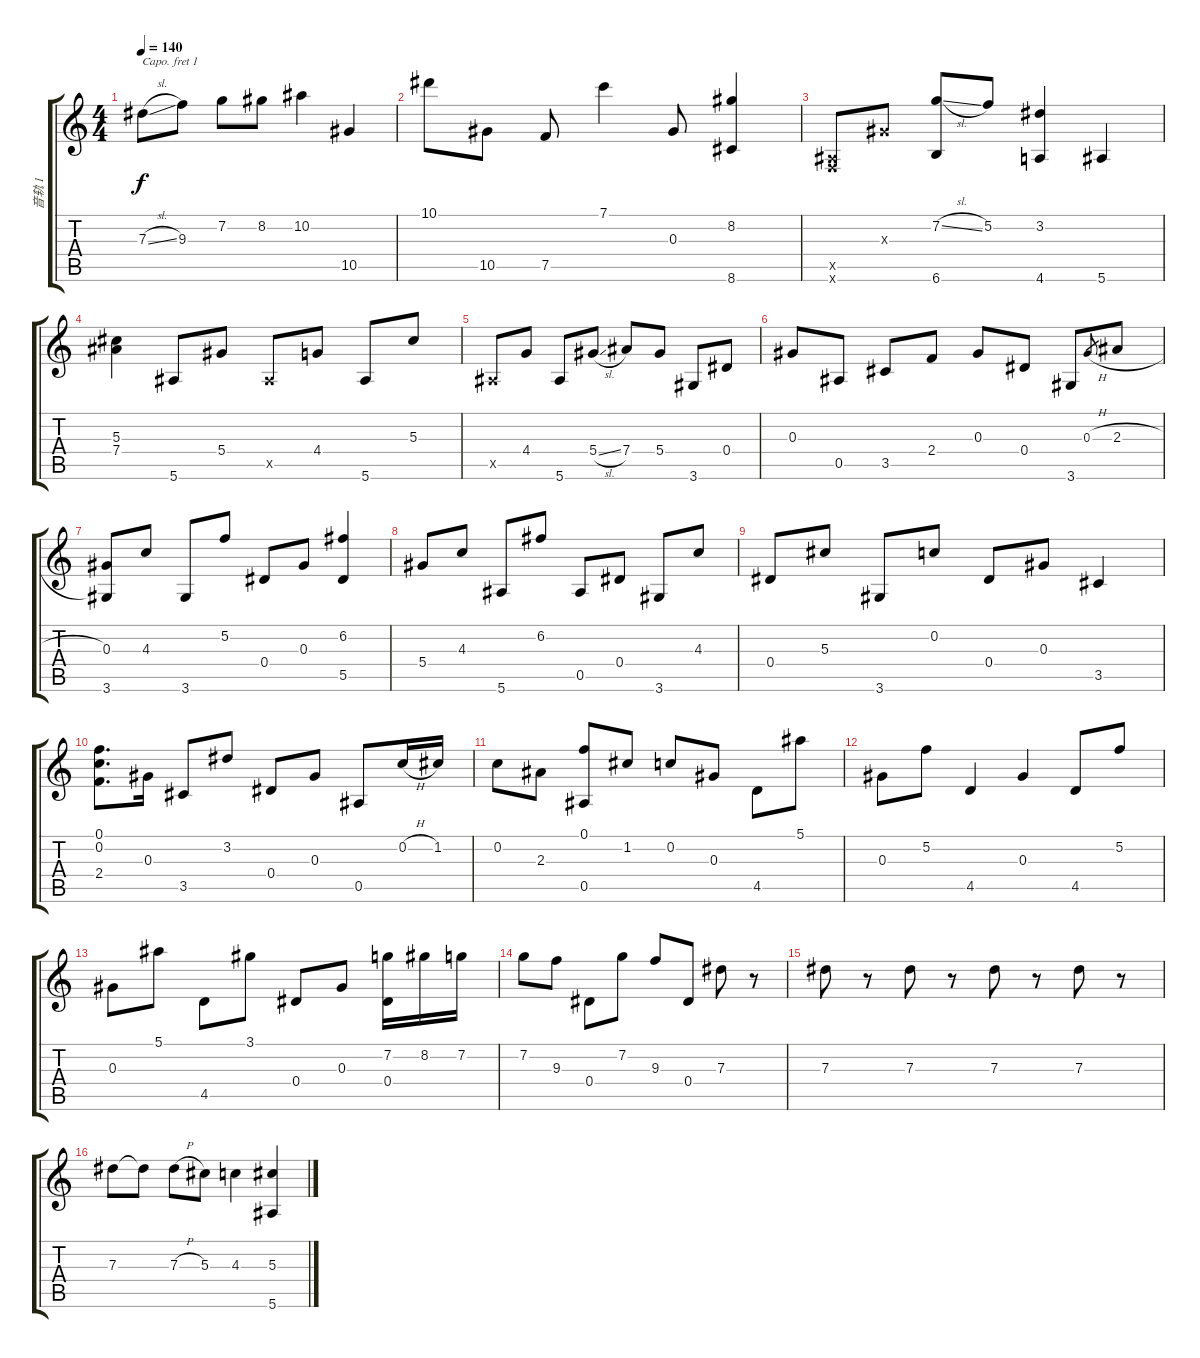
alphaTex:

\track ("音轨 1" "音轨 1") {instrument acousticguitarsteel}
\staff {score tabs}
\capo 1
\tuning (E4 B3 G3 D3 A2 E2) {hide}
\ts (4 4)
\tempo 140
\clef g2
\ks c
7.3{sl}.8{dy f} 9.3.8 7.2.8 8.2.8 10.2.4 10.5.4 |
10.1.8 10.5.8 7.5.8 7.1.4 0.3.8 (8.2 8.6).4 |
(0.5{x} 0.6{x}).8 0.3{x}.8 (7.2{sl} 6.6).8 5.2.8 (3.2 4.6).4 5.6.4 |
(5.3 7.4).4 5.6.8 5.4.8 0.5{x}.8 4.4.8 5.6.8 5.3.8 |
0.5{x}.8 4.4.8 5.6.8 5.4{sl}.8 7.4.8 5.4.8 3.6.8 0.4.8 |
0.3.8 0.5.8 3.5.8 2.4.8 0.3.8 0.4.8 3.6.8 0.3{h}.8{gr} 2.3{h}.8 |
(0.3 3.6).8 4.3.8 3.6.8 5.2.8 0.4.8 0.3.8 (6.2 5.5).4 |
5.4.8 4.3.8 5.6.8 6.2.8 0.5.8 0.4.8 3.6.8 4.3.8 |
0.4.8 5.3.8 3.6.8 0.2.8 0.4.8 0.3.8 3.5.4 |
(0.1 0.2 2.4).8{d} 0.3.16 3.5.8 3.2.8 0.4.8 0.3.8 0.5.8 0.2{h}.16 1.2.16 |
0.2.8 2.3.8 (0.1 0.5).8 1.2.8 0.2.8 0.3.8 4.5.8 5.1.8 |
0.3.8 5.2.8 4.5.4 0.3.4 4.5.8 5.2.8 |
0.3.8 5.1.8 4.5.8 3.1.8 0.4.8 0.3.8 (7.2 0.4).16 8.2.16 7.2.16 |
7.2.8 9.3.8 0.4.8 7.2.8 9.3.8 0.4.8 7.3.8 r.8 |
7.3.8 r.8 7.3.8 r.8 7.3.8 r.8 7.3.8 r.8 |
7.3.8 7.3{t}.8 7.3{h}.8 5.3.8 4.3.4 (5.3 5.6).4
